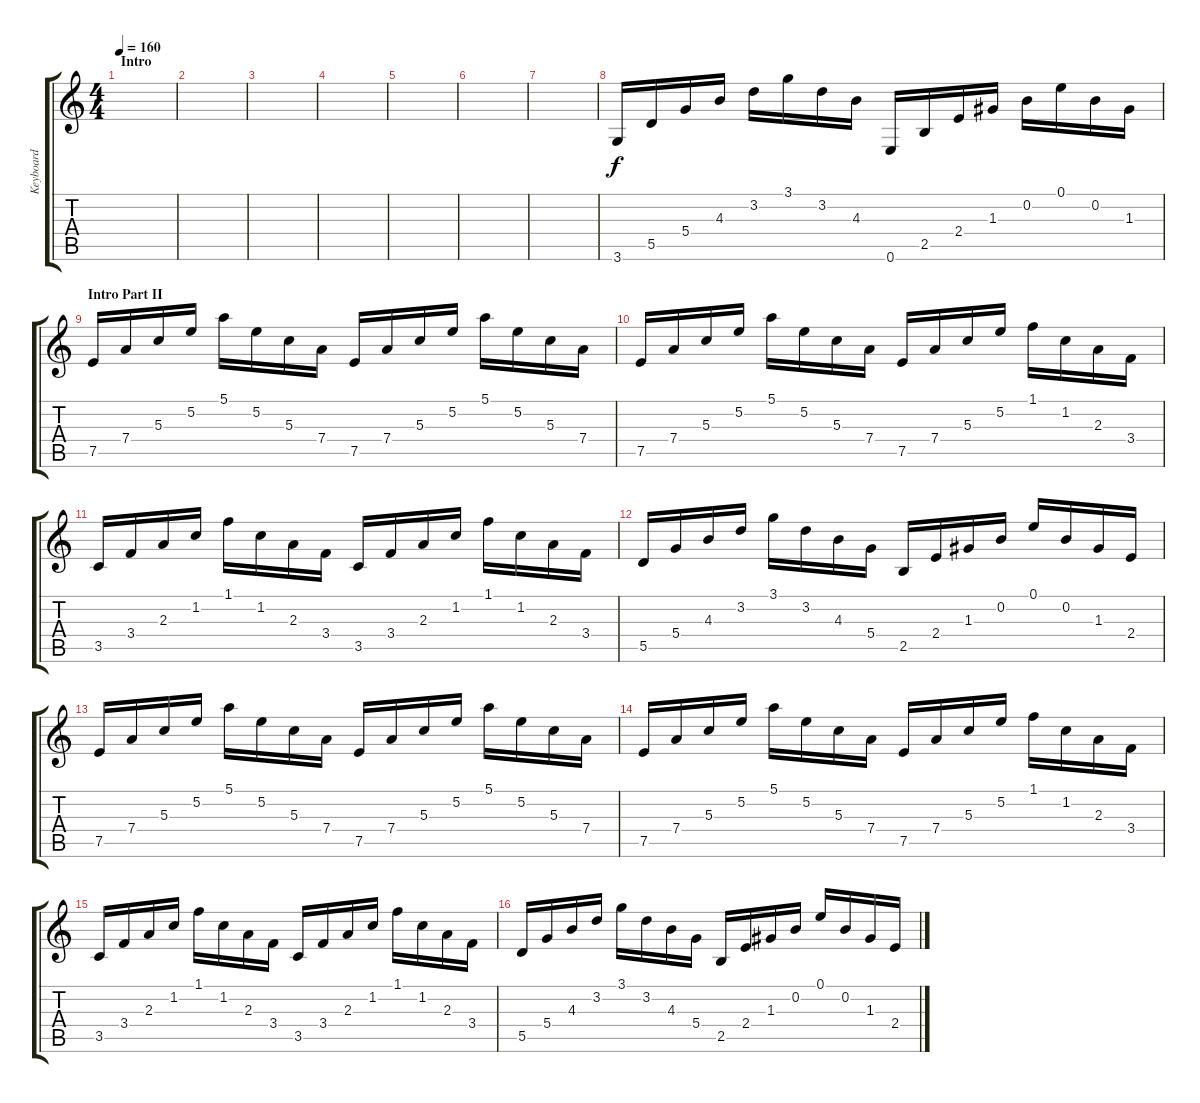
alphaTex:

\track ("Keyboard" "Keyboard") {instrument orchestralharp}
\staff {score tabs}
\tuning (E5 B4 G4 D4 A3 E3) {hide}
\ts (4 4)
\section ("" "Intro")
\tempo 160
\clef g2
\ks c
|
|
|
|
|
|
|
3.6.16 5.5.16 5.4.16 4.3.16 3.2.16 3.1.16 3.2.16 4.3.16 0.6.16 2.5.16 2.4.16 1.3.16 0.2.16 0.1.16 0.2.16 1.3.16 |
\section ("" "Intro Part II")
7.5.16 7.4.16 5.3.16 5.2.16 5.1.16 5.2.16 5.3.16 7.4.16 7.5.16 7.4.16 5.3.16 5.2.16 5.1.16 5.2.16 5.3.16 7.4.16 |
7.5.16 7.4.16 5.3.16 5.2.16 5.1.16 5.2.16 5.3.16 7.4.16 7.5.16 7.4.16 5.3.16 5.2.16 1.1.16 1.2.16 2.3.16 3.4.16 |
3.5.16 3.4.16 2.3.16 1.2.16 1.1.16 1.2.16 2.3.16 3.4.16 3.5.16 3.4.16 2.3.16 1.2.16 1.1.16 1.2.16 2.3.16 3.4.16 |
5.5.16 5.4.16 4.3.16 3.2.16 3.1.16 3.2.16 4.3.16 5.4.16 2.5.16 2.4.16 1.3.16 0.2.16 0.1.16 0.2.16 1.3.16 2.4.16 |
7.5.16 7.4.16 5.3.16 5.2.16 5.1.16 5.2.16 5.3.16 7.4.16 7.5.16 7.4.16 5.3.16 5.2.16 5.1.16 5.2.16 5.3.16 7.4.16 |
7.5.16 7.4.16 5.3.16 5.2.16 5.1.16 5.2.16 5.3.16 7.4.16 7.5.16 7.4.16 5.3.16 5.2.16 1.1.16 1.2.16 2.3.16 3.4.16 |
3.5.16 3.4.16 2.3.16 1.2.16 1.1.16 1.2.16 2.3.16 3.4.16 3.5.16 3.4.16 2.3.16 1.2.16 1.1.16 1.2.16 2.3.16 3.4.16 |
5.5.16 5.4.16 4.3.16 3.2.16 3.1.16 3.2.16 4.3.16 5.4.16 2.5.16 2.4.16 1.3.16 0.2.16 0.1.16 0.2.16 1.3.16 2.4.16
